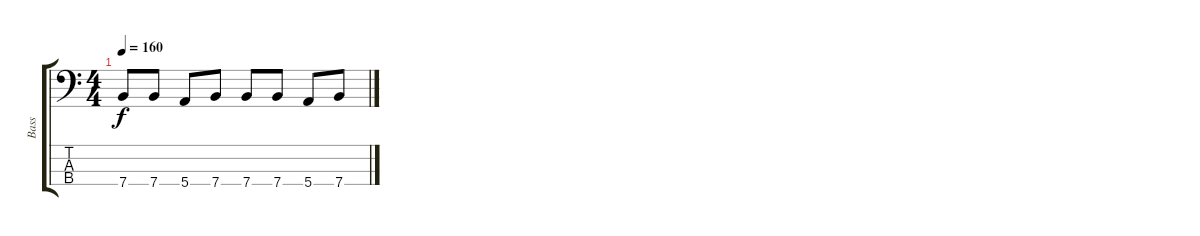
\track ("Bass" "Bass") {instrument electricbasspick}
\staff {score tabs}
\tuning (G2 D2 A1 E1) {hide}
\ts (4 4)
\tempo 160
\clef f4
\ks c
7.4.8{dy f} 7.4.8 5.4.8 7.4.8 7.4.8 7.4.8 5.4.8 7.4.8
